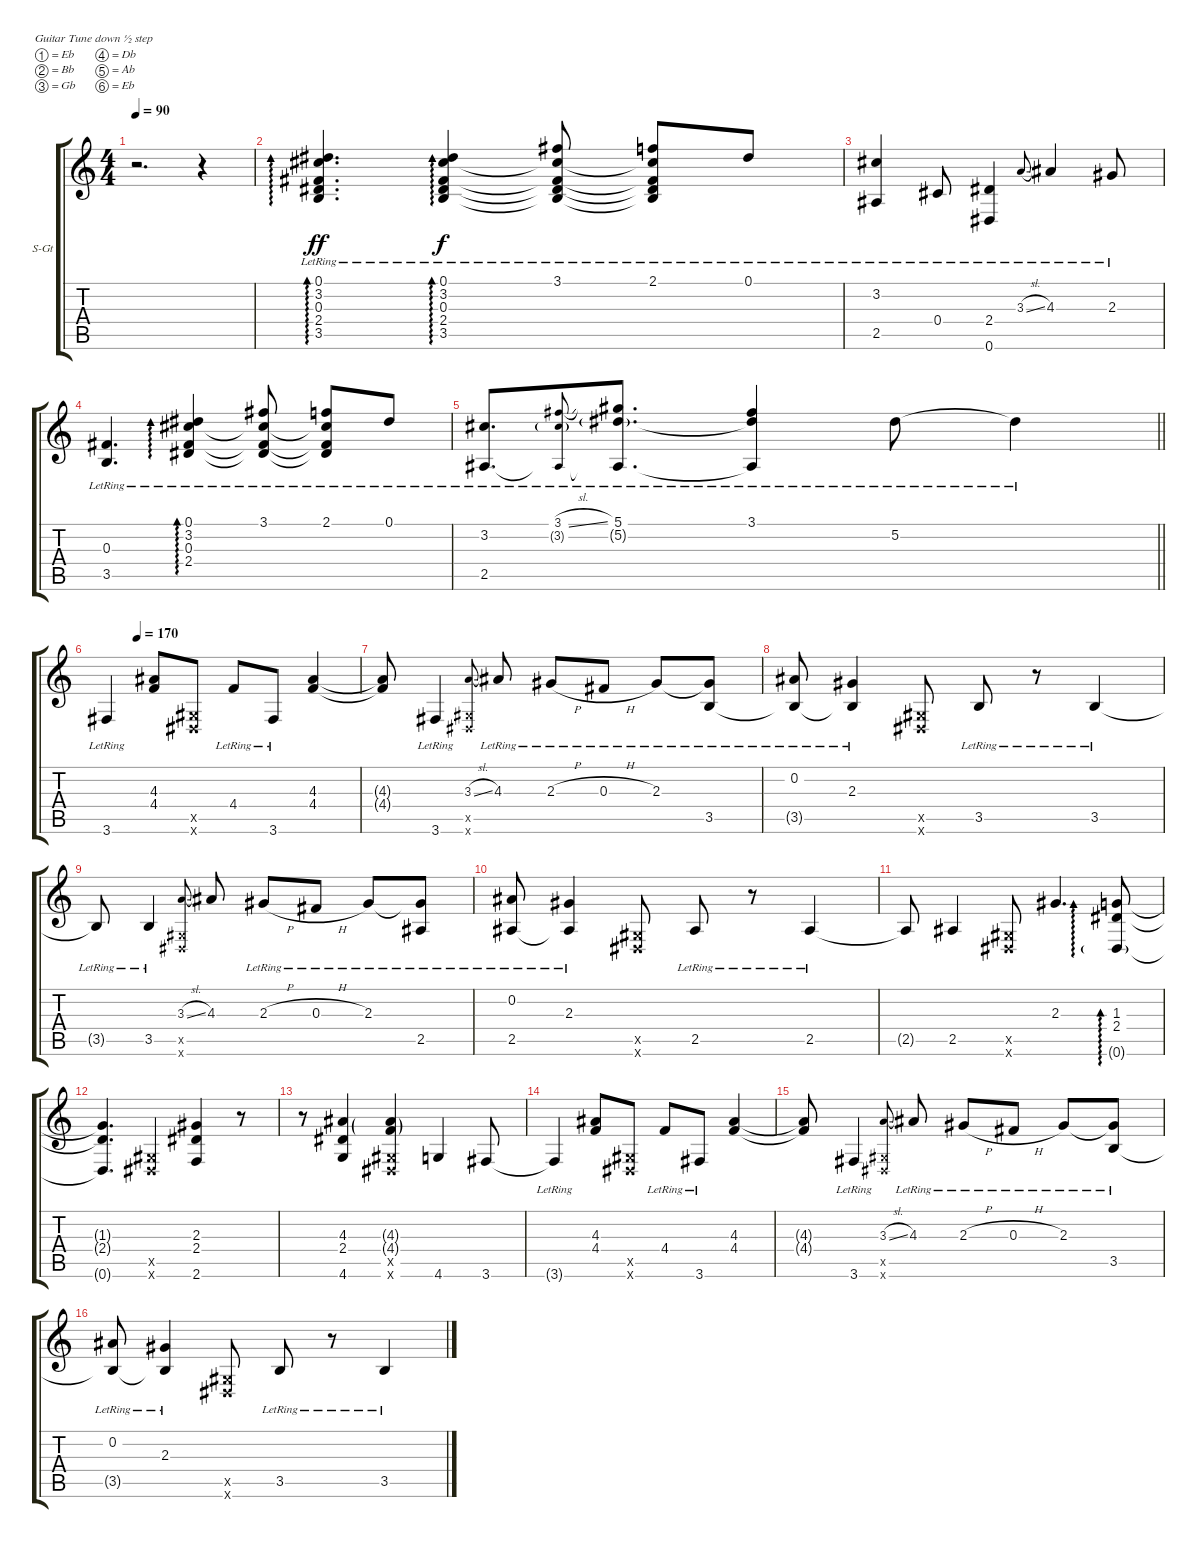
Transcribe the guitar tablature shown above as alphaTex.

\defaultSystemsLayout 4
\bracketExtendMode groupsimilarinstruments
\firstSystemTrackNameOrientation horizontal
\otherSystemsTrackNameOrientation horizontal
\track ("Steel Guitar" "S-Gt") {instrument acousticguitarsteel}
\staff {score tabs}
\tuning (Eb4 Bb3 Gb3 Db3 Ab2 Eb2)
\ts (4 4)
\tempo 90
\clef g2
\ks c
r.2{d dy ff instrument acousticguitarsteel} r.4 |
(3.5{lr} 2.4{lr} 0.3{lr} 3.2{lr} 0.1{lr}).4{d ad 0} (3.5{lr} 2.4{lr} 0.3{lr} 3.2{lr} 0.1{lr}).4{ad 0 dy f} (3.1{lr} 3.5{lr t} 2.4{lr t} 0.3{lr t} 3.2{lr t}).8 (2.1{lr} 3.2{lr t} 0.3{lr t} 2.4{lr t} 3.5{lr t}).8 0.1{lr}.8 |
(2.5{lr} 3.2{lr}).4 0.4{lr}.8 (0.6{lr} 2.4{lr}).4 3.3{sl lr}.8{gr onbeat} 4.3{lr}.4 2.3{lr}.8 |
(3.5{lr} 0.3{lr}).4{d} (2.4{lr} 0.3{lr} 3.2{lr} 0.1{lr}).4{ad 0} (3.1{lr} 3.2{lr t} 0.3{lr t} 2.4{lr t}).8 (2.1{lr} 2.4{lr t} 0.3{lr t} 3.2{lr t}).8 0.1{lr}.8 |
\barLineRight lightlight
(3.2{lr} 2.5{lr}).8{d} (3.1{sl lr} 2.5{lr t} 3.2{g lr}).8{gr onbeat} (5.1{lr} 2.5{lr t} 5.2{g lr}).8{d} (3.1{lr} 2.5{lr t} 5.2{lr t}).4 5.2{lr}.8 5.2{lr t}.4 |
\tempo (170 0.125)
3.6{lr}.4 (4.4 4.3).8 (0.6{x} 0.5{x}).8 4.4{lr}.8 3.6{lr}.8 (4.3 4.4).4 |
(4.3{t} 4.4{t}).8 3.6{lr}.4 (3.3{sl} 0.6{x} 0.5{x}).8{gr onbeat} 4.3{lr}.8 2.3{h lr}.8 0.3{h lr}.8 2.3{lr}.8 (3.5{lr} 2.3{lr t}).8 |
(0.2{lr} 3.5{lr t}).8 (2.3{lr} 3.5{lr t}).4 (0.6{x} 0.5{x}).8 3.5{lr}.8 r.8 3.5{lr}.4 |
3.5{lr t}.8 3.5{lr}.4 (0.6{x} 0.5{x} 3.3{sl}).8{gr onbeat} 4.3.8 2.3{h lr}.8 0.3{h lr}.8 2.3{lr}.8 (2.5{lr} 2.3{lr t}).8 |
(0.2{lr} 2.5{lr}).8 (2.3{lr} 2.5{lr t}).4 (0.6{x} 0.5{x}).8 2.5{lr}.8 r.8 2.5{lr}.4 |
2.5{t}.8 2.5.4 (0.6{x} 0.5{x}).8 2.3.4{d} (2.4 0.6{g} 1.3).8{ad 0} |
(1.3{t} 2.4{t} 0.6{t}).4{d} (0.6{x} 0.5{x}).4 (2.3 2.4 2.6).4 r.8 |
r.8 (4.3 4.6 2.4).4 (0.6{x} 0.5{x} 4.4{g} 4.3{g}).4 4.6.4 3.6.8 |
3.6{lr t}.4 (4.4 4.3).8 (0.6{x} 0.5{x}).8 4.4{lr}.8 3.6{lr}.8 (4.3 4.4).4 |
(4.3{t} 4.4{t}).8 3.6{lr}.4 (3.3{sl} 0.6{x} 0.5{x}).8{gr onbeat} 4.3{lr}.8 2.3{h lr}.8 0.3{h lr}.8 2.3{lr}.8 (3.5{lr} 2.3{lr t}).8 |
(0.2{lr} 3.5{lr t}).8 (2.3{lr} 3.5{lr t}).4 (0.6{x} 0.5{x}).8 3.5{lr}.8 r.8 3.5{lr}.4
